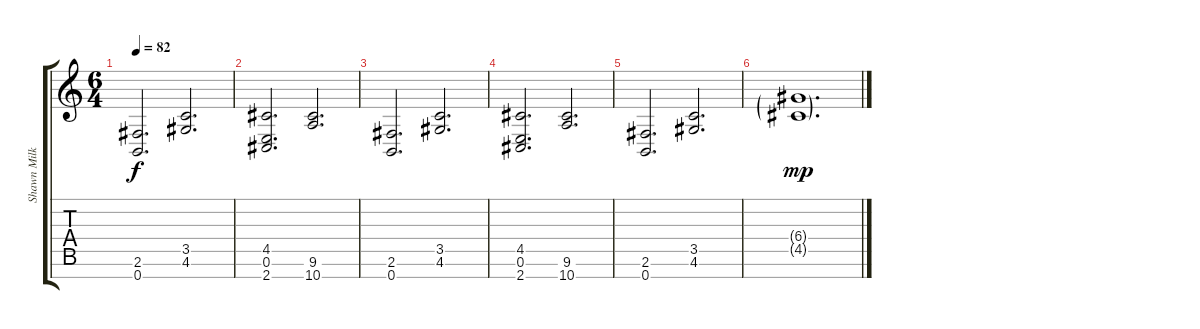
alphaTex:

\track ("Shawn Milke [Piano I]" "Shawn Milk") {instrument honkytonkpiano}
\staff {score tabs}
\tuning (E4 B3 G3 D3 A2 E2 B1) {hide}
\ts (6 4)
\tempo 82
\clef g2
\ks c
(2.6 0.7).2{d ot 8vb dy f} (3.5 4.6).2{d ot 8vb} |
(4.5 0.6 2.7).2{d ot 8vb} (9.6 10.7).2{d ot 8vb} |
(2.6 0.7).2{d ot 8vb} (3.5 4.6).2{d ot 8vb} |
(4.5 0.6 2.7).2{d ot 8vb} (9.6 10.7).2{d ot 8vb} |
(2.6 0.7).2{d ot 8vb} (3.5 4.6).2{d ot 8vb} |
(6.4{g} 4.5{g}).1{d ot 8vb dy mp}
